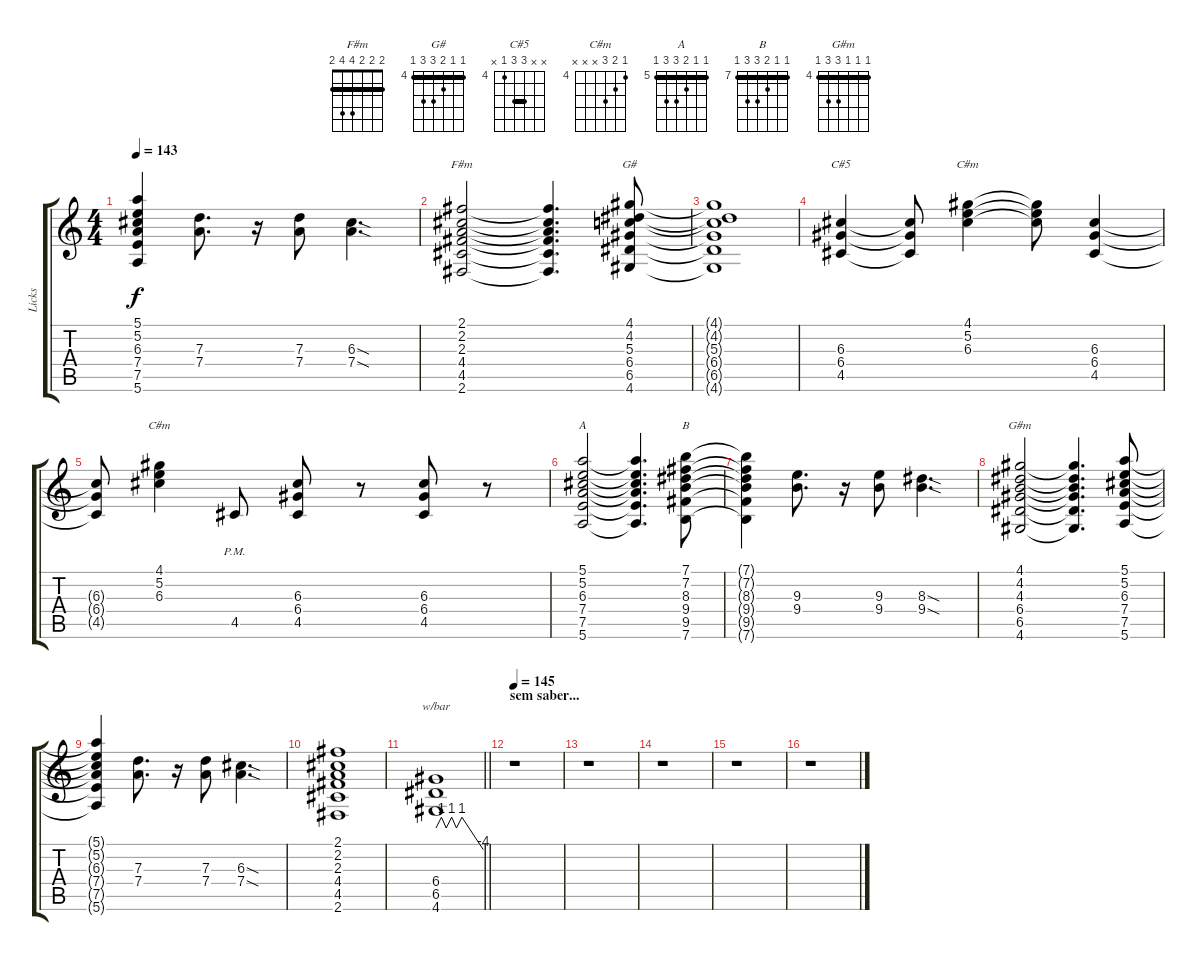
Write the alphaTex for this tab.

\track ("Licks" "Licks") {instrument distortionguitar}
\staff {score tabs}
\tuning (E4 B3 G3 D3 A2 E2) {hide}
\chord ("F#m" 2 2 2 4 4 2) {barre 2}
\chord ("G#" 4 4 5 6 6 4) {firstfret 4 barre 4}
\chord ("C#5" x x 6 6 4 x) {firstfret 4 barre 6}
\chord ("C#m" 4 5 6 6 4 x) {firstfret 4 barre 4}
\chord ("C#m" 4 5 6 x x x) {firstfret 4}
\chord ("A" 5 5 6 7 7 5) {firstfret 5 barre 5}
\chord ("B" 7 7 8 9 9 7) {firstfret 7 barre 7}
\chord ("G#m" 4 4 4 6 6 4) {firstfret 4 barre 4}
\ts (4 4)
\tempo 143
\clef g2
\ks c
(5.1{t} 5.2{t} 6.3{t} 7.4{t} 7.5{t} 5.6{t}).4{dy f} (7.3 7.4).8{d} r.16 (7.3 7.4).8 (6.3{sod} 7.4{sod}).4{d} |
(2.1 2.2 2.3 4.4 4.5 2.6).2{ch "F#m"} (2.1{t} 2.2{t} 2.3{t} 4.4{t} 4.5{t} 2.6{t}).4{d} (4.1 4.2 5.3 6.4 6.5 4.6).8{ch "G#"} |
(4.1{t} 4.2{t} 5.3{t} 6.4{t} 6.5{t} 4.6{t}).1 |
(6.3 6.4 4.5).4{ch "C#5"} (6.3{t} 6.4{t} 4.5{t}).8 (4.1 5.2 6.3).4{ch "C#m"} (4.1{t} 5.2{t} 6.3{t}).8 (6.3 6.4 4.5).4 |
(6.3{t} 6.4{t} 4.5{t}).8 (4.1 5.2 6.3).4{ch "C#m"} 4.5{pm}.8 (6.3 6.4 4.5).8 r.8 (6.3 6.4 4.5).8 r.8 |
(5.1 5.2 6.3 7.4 7.5 5.6).2{ch "A"} (5.1{t} 5.2{t} 6.3{t} 7.4{t} 7.5{t} 5.6{t}).4{d} (7.1 7.2 8.3 9.4 9.5 7.6).8{ch "B"} |
(7.1{t} 7.2{t} 8.3{t} 9.4{t} 9.5{t} 7.6{t}).4 (9.3 9.4).8{d} r.16 (9.3 9.4).8 (8.3{sod} 9.4{sod}).4{d} |
(4.1 4.2 4.3 6.4 6.5 4.6).2{ch "G#m"} (4.1{t} 4.2{t} 4.3{t} 6.4{t} 6.5{t} 4.6{t}).4{d} (5.1 5.2 6.3 7.4 7.5 5.6).8 |
(5.1{t} 5.2{t} 6.3{t} 7.4{t} 7.5{t} 5.6{t}).4 (7.3 7.4).8{d} r.16 (7.3 7.4).8 (6.3{sod} 7.4{sod}).4{d} |
(2.1 2.2 2.3 4.4 4.5 2.6).1 |
\barLineRight lightlight
(6.4 6.5 4.6).1{tbe (custom default 0 0 7 4 13 0 20 4 26 0 33 4 60 -16)} |
\section ("" "sem saber...")
\tempo 145
r.1 |
r.1 |
r.1 |
r.1 |
r.1
